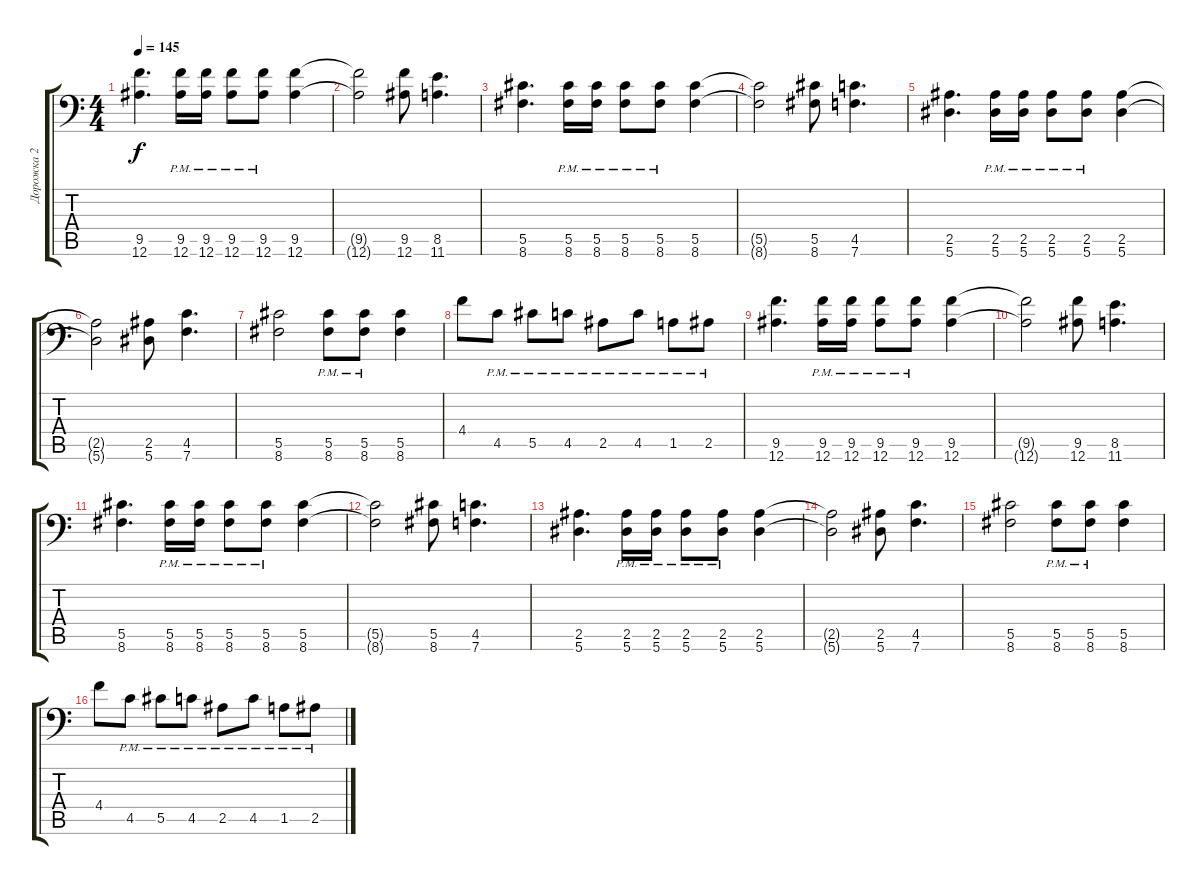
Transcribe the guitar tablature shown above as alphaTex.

\track ("Дорожка 2" "Дорожка 2") {instrument distortionguitar}
\staff {score tabs}
\tuning (Eb4 Bb3 Gb3 Db3 Ab2 Bb1) {hide}
\ts (4 4)
\tempo 145
\clef f4
\ks c
(9.5 12.6).4{d dy f} (9.5{pm} 12.6{pm}).16 (9.5{pm} 12.6{pm}).16 (9.5{pm} 12.6{pm}).8 (9.5{pm} 12.6{pm}).8 (9.5 12.6).4 |
(9.5{t} 12.6{t}).2 (9.5 12.6).8 (8.5 11.6).4{d} |
(5.5 8.6).4{d} (5.5{pm} 8.6{pm}).16 (5.5{pm} 8.6{pm}).16 (5.5{pm} 8.6{pm}).8 (5.5{pm} 8.6{pm}).8 (5.5 8.6).4 |
(5.5{t} 8.6{t}).2 (5.5 8.6).8 (4.5 7.6).4{d} |
(2.5 5.6).4{d} (2.5{pm} 5.6{pm}).16 (2.5{pm} 5.6{pm}).16 (2.5{pm} 5.6{pm}).8 (2.5{pm} 5.6{pm}).8 (2.5 5.6).4 |
(2.5{t} 5.6{t}).2 (2.5 5.6).8 (4.5 7.6).4{d} |
(5.5 8.6).2 (5.5{pm} 8.6{pm}).8 (5.5{pm} 8.6{pm}).8 (5.5 8.6).4 |
4.4.8 4.5{pm}.8 5.5{pm}.8 4.5{pm}.8 2.5{pm}.8 4.5{pm}.8 1.5{pm}.8 2.5{pm}.8 |
(9.5 12.6).4{d} (9.5{pm} 12.6{pm}).16 (9.5{pm} 12.6{pm}).16 (9.5{pm} 12.6{pm}).8 (9.5{pm} 12.6{pm}).8 (9.5 12.6).4 |
(9.5{t} 12.6{t}).2 (9.5 12.6).8 (8.5 11.6).4{d} |
(5.5 8.6).4{d} (5.5{pm} 8.6{pm}).16 (5.5{pm} 8.6{pm}).16 (5.5{pm} 8.6{pm}).8 (5.5{pm} 8.6{pm}).8 (5.5 8.6).4 |
(5.5{t} 8.6{t}).2 (5.5 8.6).8 (4.5 7.6).4{d} |
(2.5 5.6).4{d} (2.5{pm} 5.6{pm}).16 (2.5{pm} 5.6{pm}).16 (2.5{pm} 5.6{pm}).8 (2.5{pm} 5.6{pm}).8 (2.5 5.6).4 |
(2.5{t} 5.6{t}).2 (2.5 5.6).8 (4.5 7.6).4{d} |
(5.5 8.6).2 (5.5{pm} 8.6{pm}).8 (5.5{pm} 8.6{pm}).8 (5.5 8.6).4 |
4.4.8 4.5{pm}.8 5.5{pm}.8 4.5{pm}.8 2.5{pm}.8 4.5{pm}.8 1.5{pm}.8 2.5{pm}.8
